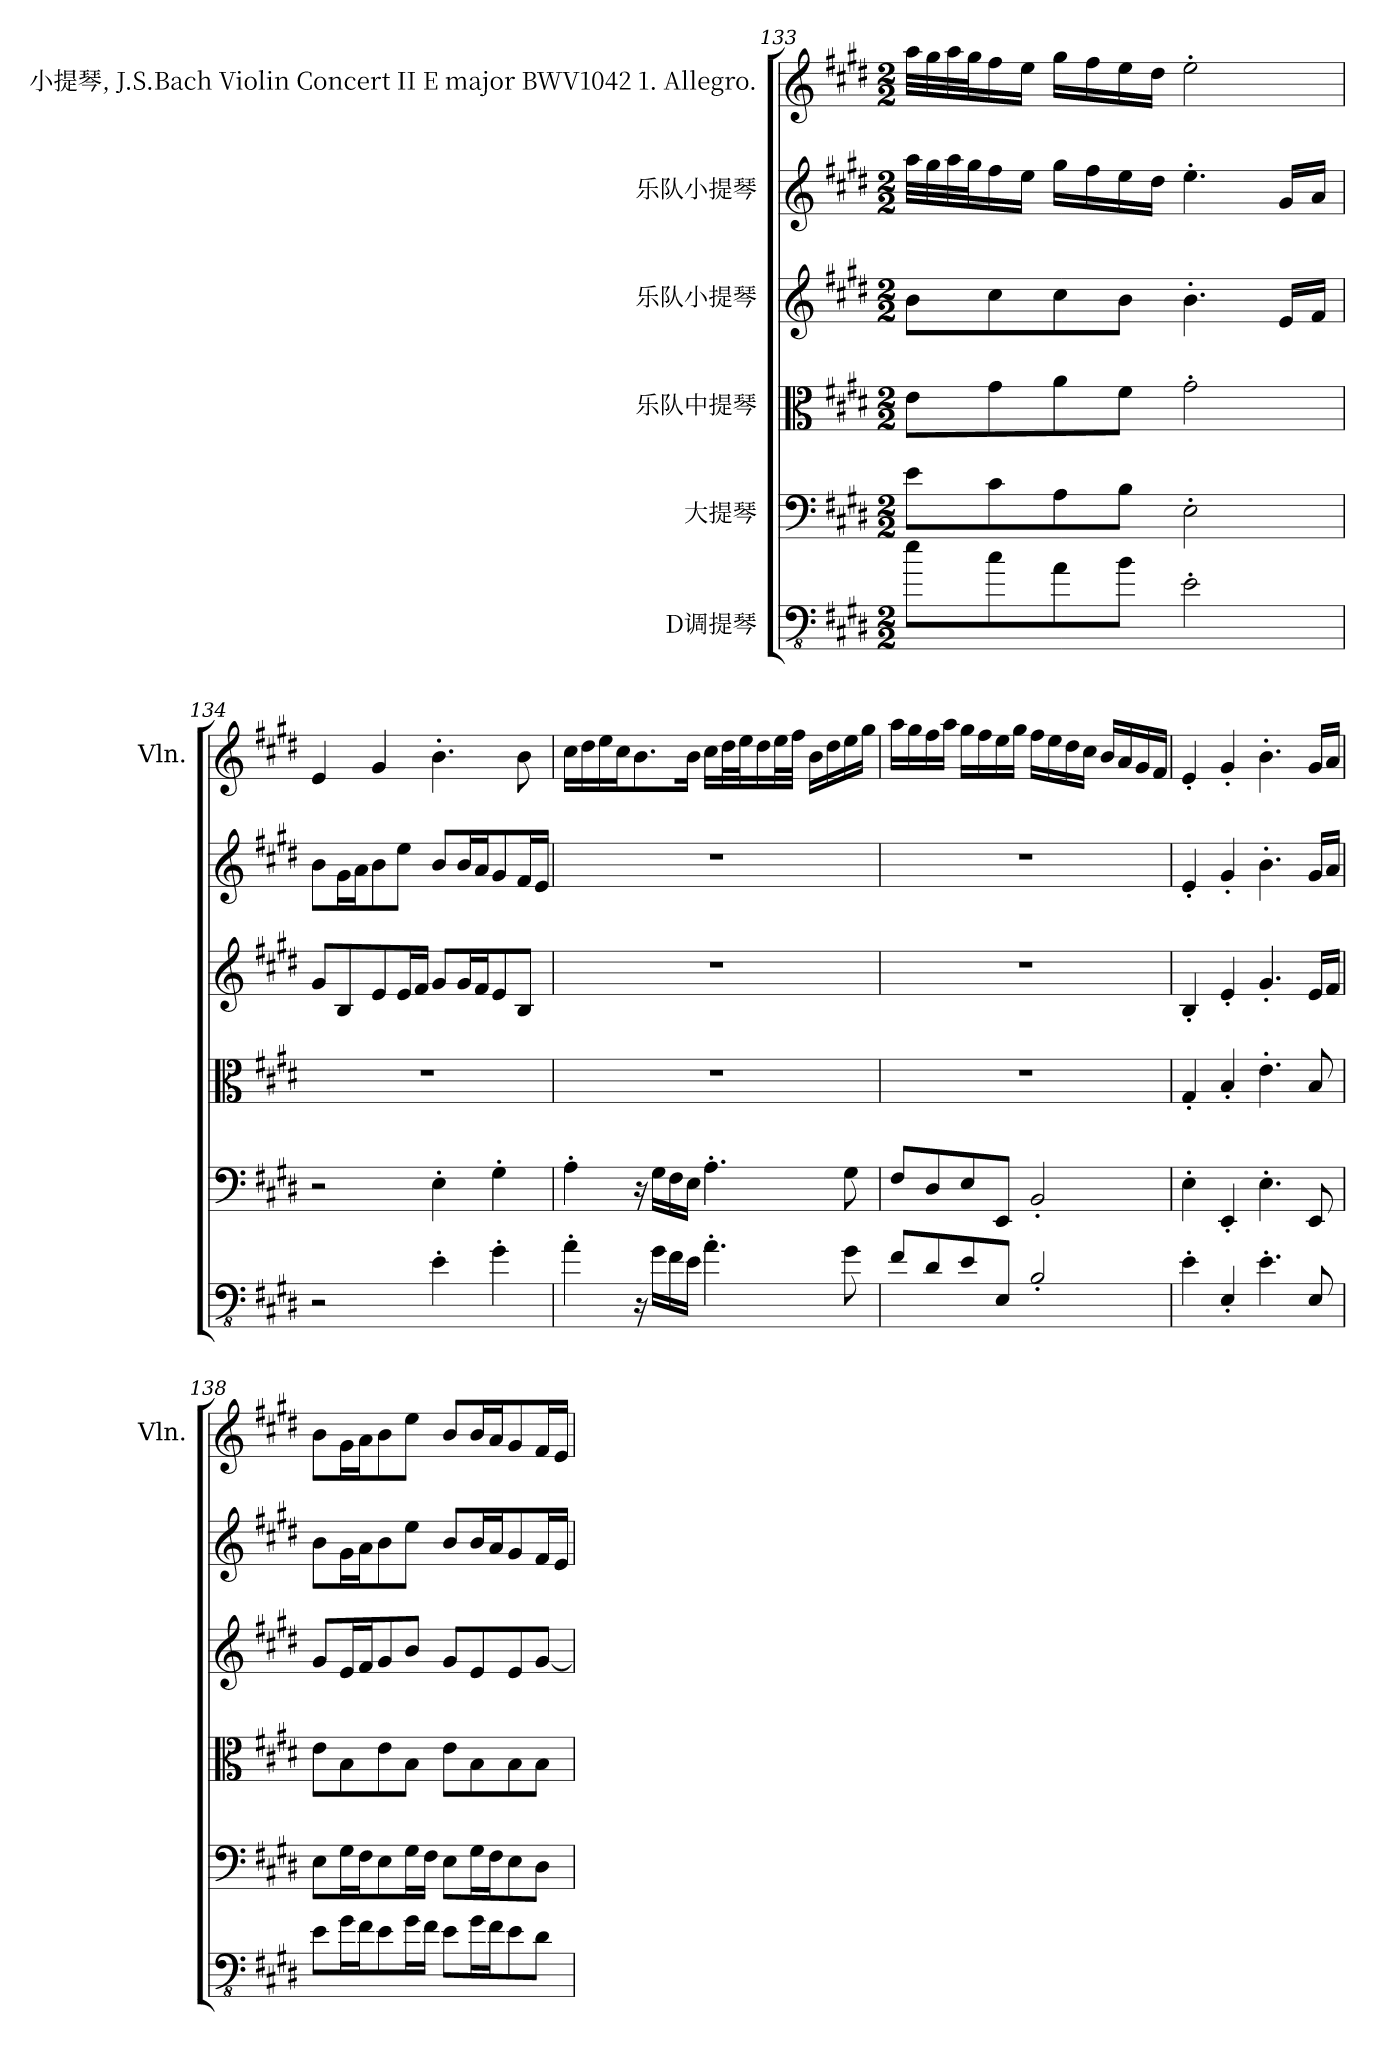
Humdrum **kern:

**kern	**kern	**kern	**kern	**kern	**kern
*part6	*part5	*part4	*part3	*part2	*part1
*staff6	*staff5	*staff4	*staff3	*staff2	*staff1
*I"D调提琴	*I"大提琴	*I"乐队中提琴	*I"乐队小提琴	*I"乐队小提琴	*I"小提琴, J.S.Bach Violin Concert II E major BWV1042 1. Allegro.
*	*	*	*	*	*I'Vln.
!!LO:PB:g=z
*clefFv4	*clefF4	*clefC3	*clefG2	*clefG2	*clefG2
*ITrd7c12	*	*	*	*	*
*k[f#c#g#d#]	*k[f#c#g#d#]	*k[f#c#g#d#]	*k[f#c#g#d#]	*k[f#c#g#d#]	*k[f#c#g#d#]
*M2/2	*M2/2	*M2/2	*M2/2	*M2/2	*M2/2
=133	=133	=133	=133	=133	=133
8E\L	8e\L	8e\L	8b\L	32aa\LLL	32aa\LLL
.	.	.	.	32gg#\	32gg#\
.	.	.	.	32aa\	32aa\
.	.	.	.	32gg#\J	32gg#\J
8C#\	8c#\	8g#\	8cc#\	16ff#\	16ff#\
.	.	.	.	16ee\JJ	16ee\JJ
8AA\	8A\	8a\	8cc#\	16gg#\LL	16gg#\LL
.	.	.	.	16ff#\	16ff#\
8BB\J	8B\J	8f#\J	8b\J	16ee\	16ee\
.	.	.	.	16dd#\JJ	16dd#\JJ
2EE'\	2E'\	2g#'\	4.b'\	4.ee'\	2ee'\
.	.	.	16e/LL	16g#/LL	.
.	.	.	16f#/JJ	16a/JJ	.
=134	=134	=134	=134	=134	=134
2r	2r	1r	8g#/L	8b\L	4e/
.	.	.	8B/	16g#\L	.
.	.	.	.	16a\J	.
.	.	.	8e/	8b\	4g#/
.	.	.	16e/L	8ee\J	.
.	.	.	16f#/JJ	.	.
4EE'\	4E'\	.	8g#/L	8b/L	4.b'\
.	.	.	16g#/L	16b/L	.
.	.	.	16f#/J	16a/J	.
4GG#'\	4G#'\	.	8e/	8g#/	.
.	.	.	8B/J	16f#/L	8b\
.	.	.	.	16e/JJ	.
=135	=135	=135	=135	=135	=135
4AA'\	4A'\	1r	1r	1r	16cc#\LL
.	.	.	.	.	16dd#\
.	.	.	.	.	16ee\
.	.	.	.	.	16cc#\J
16r	16r	.	.	.	8.b\
16GG#\LL	16G#\LL	.	.	.	.
16FF#\	16F#\	.	.	.	.
16EE\JJ	16E\JJ	.	.	.	16b\Jk
4.AA'\	4.A'\	.	.	.	16cc#\LL
.	.	.	.	.	32dd#\L
.	.	.	.	.	32ee\J
.	.	.	.	.	16dd#\
.	.	.	.	.	32ee\L
.	.	.	.	.	32ff#\JJJ
.	.	.	.	.	16b\LL
.	.	.	.	.	16dd#\
8GG#\	8G#\	.	.	.	16ee\
.	.	.	.	.	16gg#\JJ
!!LO:LB:g=z
=136	=136	=136	=136	=136	=136
8FF#/L	8F#/L	1r	1r	1r	16aa\LL
.	.	.	.	.	16gg#\
8DD#/	8D#/	.	.	.	16ff#\
.	.	.	.	.	16aa\JJ
8EE/	8E/	.	.	.	16gg#\LL
.	.	.	.	.	16ff#\
8EEE/J	8EE/J	.	.	.	16ee\
.	.	.	.	.	16gg#\JJ
2BBB'/	2BB'/	.	.	.	16ff#\LL
.	.	.	.	.	16ee\
.	.	.	.	.	16dd#\
.	.	.	.	.	16cc#\JJ
.	.	.	.	.	16b/LL
.	.	.	.	.	16a/
.	.	.	.	.	16g#/
.	.	.	.	.	16f#/JJ
=137	=137	=137	=137	=137	=137
4EE'\	4E'\	4G#'/	4B'/	4e'/	4e'/
4EEE'/	4EE'/	4B'/	4e'/	4g#'/	4g#'/
4.EE'\	4.E'\	4.e'\	4.g#'/	4.b'\	4.b'\
8EEE/	8EE/	8B/	16e/LL	16g#/LL	16g#/LL
.	.	.	16f#/JJ	16a/JJ	16a/JJ
=138	=138	=138	=138	=138	=138
8EE\L	8E\L	8e\L	8g#/L	8b\L	8b\L
16GG#\L	16G#\L	8B\	16e/L	16g#\L	16g#\L
16FF#\J	16F#\J	.	16f#/J	16a\J	16a\J
8EE\	8E\	8e\	8g#/	8b\	8b\
16GG#\L	16G#\L	8B\J	8b/J	8ee\J	8ee\J
16FF#\JJ	16F#\JJ	.	.	.	.
8EE\L	8E\L	8e\L	8g#/L	8b/L	8b/L
16GG#\L	16G#\L	8B\	8e/	16b/L	16b/L
16FF#\J	16F#\J	.	.	16a/J	16a/J
8EE\	8E\	8B\	8e/	8g#/	8g#/
8DD#\J	8D#\J	8B\J	[8g#/J	16f#/L	16f#/L
.	.	.	.	16e/JJ	16e/JJ
=	=	=	=	=	=
*-	*-	*-	*-	*-	*-
